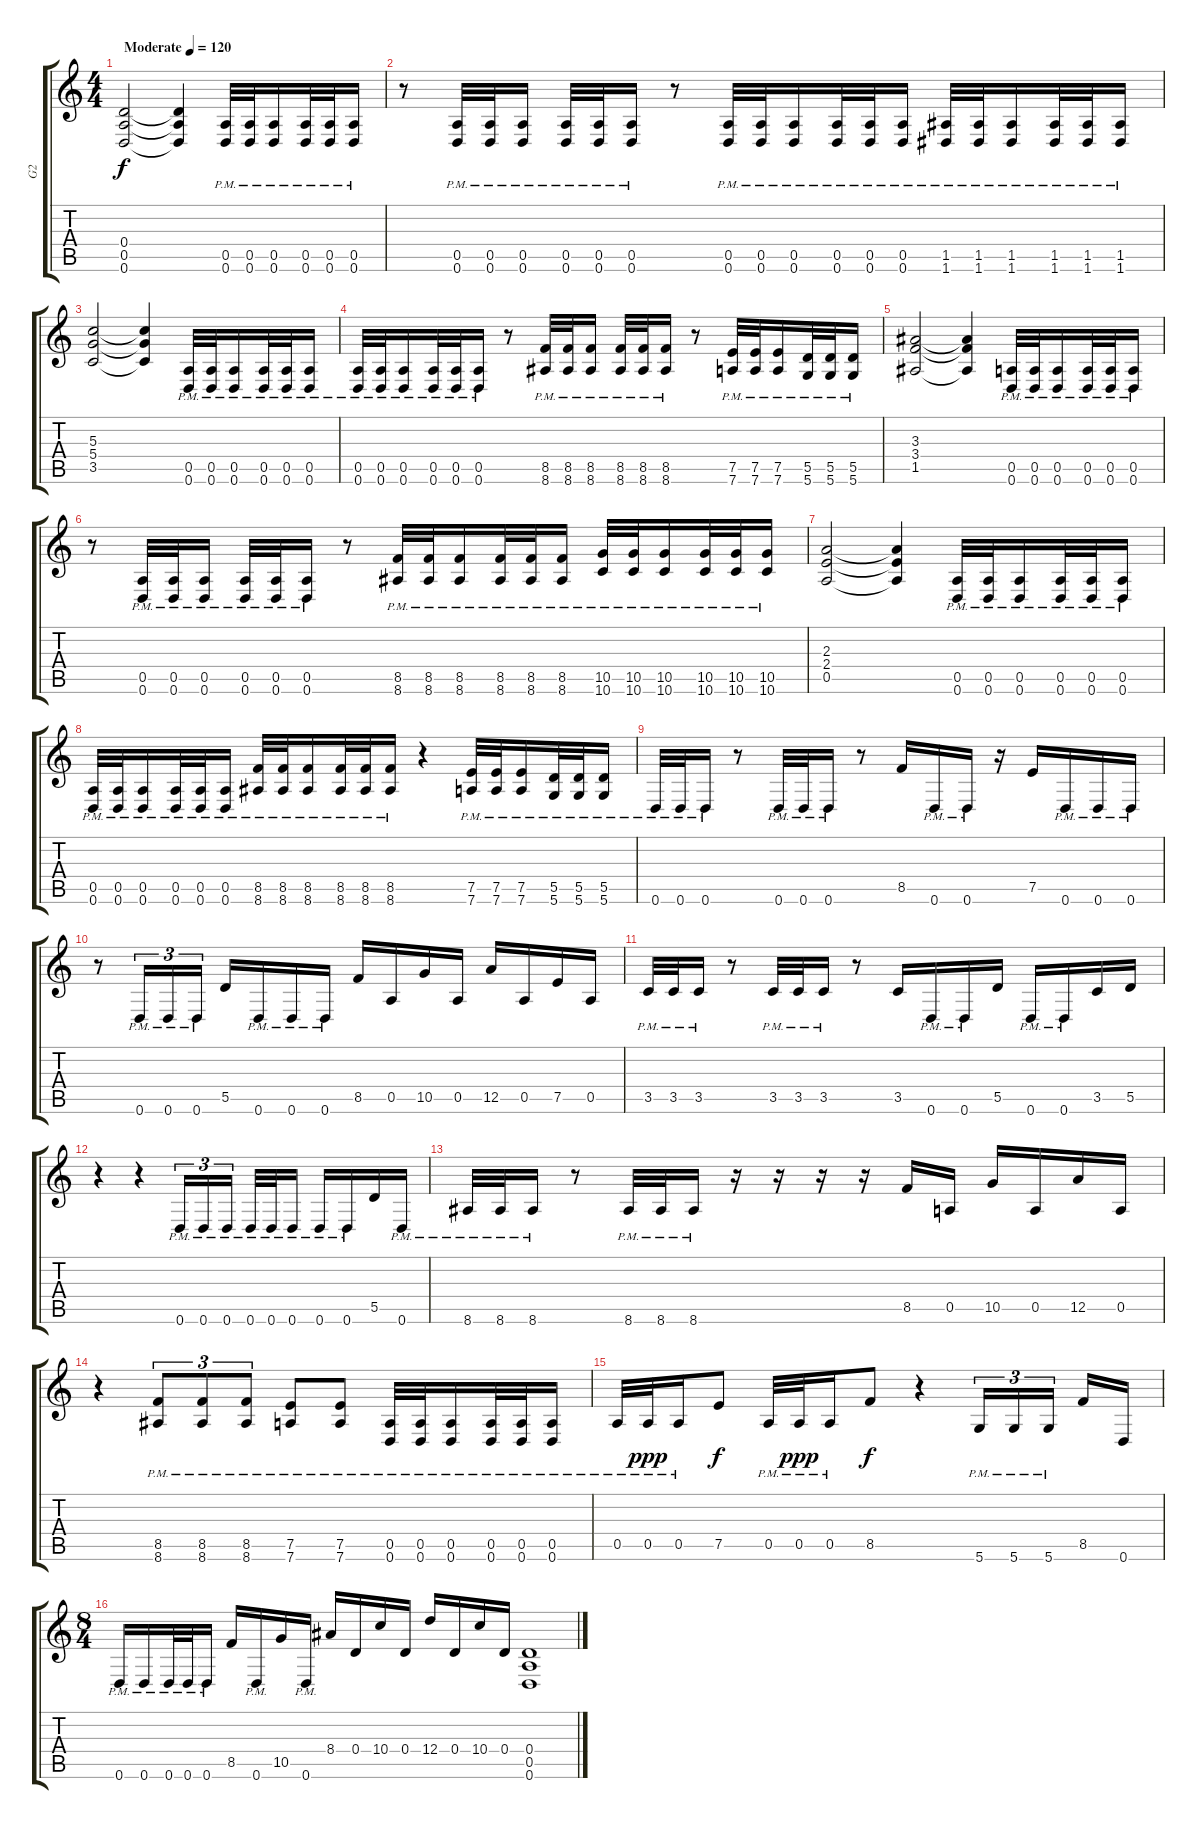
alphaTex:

\track ("G2" "G2") {instrument overdrivenguitar}
\staff {score tabs}
\tuning (E4 B3 G3 D3 A2 D2) {hide}
\ts (4 4)
\tempo (120 "Moderate")
\clef g2
\ks c
(0.4 0.5 0.6).2{dy f instrument overdrivenguitar} (0.4{t} 0.5{t} 0.6{t}).4 (0.5{pm} 0.6{pm}).32 (0.5{pm} 0.6{pm}).32 (0.5{pm} 0.6{pm}).16 (0.5{pm} 0.6{pm}).32 (0.5{pm} 0.6{pm}).32 (0.5{pm} 0.6{pm}).16 |
r.8 (0.5{pm} 0.6{pm}).32 (0.5{pm} 0.6{pm}).32 (0.5{pm} 0.6{pm}).16 (0.5{pm} 0.6{pm}).32 (0.5{pm} 0.6{pm}).32 (0.5{pm} 0.6{pm}).16 r.8 (0.5{pm} 0.6{pm}).32 (0.5{pm} 0.6{pm}).32 (0.5{pm} 0.6{pm}).16 (0.5{pm} 0.6{pm}).32 (0.5{pm} 0.6{pm}).32 (0.5{pm} 0.6{pm}).16 (1.5{pm} 1.6{pm}).32 (1.5{pm} 1.6{pm}).32 (1.5{pm} 1.6{pm}).16 (1.5{pm} 1.6{pm}).32 (1.5{pm} 1.6{pm}).32 (1.5{pm} 1.6{pm}).16 |
(5.3 5.4 3.5).2 (5.3{t} 5.4{t} 3.5{t}).4 (0.5{pm} 0.6{pm}).32 (0.5{pm} 0.6{pm}).32 (0.5{pm} 0.6{pm}).16 (0.5{pm} 0.6{pm}).32 (0.5{pm} 0.6{pm}).32 (0.5{pm} 0.6{pm}).16 |
(0.5{pm} 0.6{pm}).32 (0.5{pm} 0.6{pm}).32 (0.5{pm} 0.6{pm}).16 (0.5{pm} 0.6{pm}).32 (0.5{pm} 0.6{pm}).32 (0.5{pm} 0.6{pm}).16 r.8 (8.5{pm} 8.6{pm}).32 (8.5{pm} 8.6{pm}).32 (8.5{pm} 8.6{pm}).16 (8.5{pm} 8.6{pm}).32 (8.5{pm} 8.6{pm}).32 (8.5{pm} 8.6{pm}).16 r.8 (7.5{pm} 7.6{pm}).32 (7.5{pm} 7.6{pm}).32 (7.5{pm} 7.6{pm}).16 (5.5{pm} 5.6{pm}).32 (5.5{pm} 5.6{pm}).32 (5.5{pm} 5.6{pm}).16 |
(3.3 3.4 1.5).2 (3.3{t} 3.4{t} 1.5{t}).4 (0.5{pm} 0.6{pm}).32 (0.5{pm} 0.6{pm}).32 (0.5{pm} 0.6{pm}).16 (0.5{pm} 0.6{pm}).32 (0.5{pm} 0.6{pm}).32 (0.5{pm} 0.6{pm}).16 |
r.8 (0.5{pm} 0.6{pm}).32 (0.5{pm} 0.6{pm}).32 (0.5{pm} 0.6{pm}).16 (0.5{pm} 0.6{pm}).32 (0.5{pm} 0.6{pm}).32 (0.5{pm} 0.6{pm}).16 r.8 (8.5{pm} 8.6{pm}).32 (8.5{pm} 8.6{pm}).32 (8.5{pm} 8.6{pm}).16 (8.5{pm} 8.6{pm}).32 (8.5{pm} 8.6{pm}).32 (8.5{pm} 8.6{pm}).16 (10.5{pm} 10.6{pm}).32 (10.5{pm} 10.6{pm}).32 (10.5{pm} 10.6{pm}).16 (10.5{pm} 10.6{pm}).32 (10.5{pm} 10.6{pm}).32 (10.5{pm} 10.6{pm}).16 |
(2.3 2.4 0.5).2 (2.3{t} 2.4{t} 0.5{t}).4 (0.5{pm} 0.6{pm}).32 (0.5{pm} 0.6{pm}).32 (0.5{pm} 0.6{pm}).16 (0.5{pm} 0.6{pm}).32 (0.5{pm} 0.6{pm}).32 (0.5{pm} 0.6{pm}).16 |
(0.5{pm} 0.6{pm}).32 (0.5{pm} 0.6{pm}).32 (0.5{pm} 0.6{pm}).16 (0.5{pm} 0.6{pm}).32 (0.5{pm} 0.6{pm}).32 (0.5{pm} 0.6{pm}).16 (8.5{pm} 8.6{pm}).32 (8.5{pm} 8.6{pm}).32 (8.5{pm} 8.6{pm}).16 (8.5{pm} 8.6{pm}).32 (8.5{pm} 8.6{pm}).32 (8.5{pm} 8.6{pm}).16 r.4 (7.5{pm} 7.6{pm}).32 (7.5{pm} 7.6{pm}).32 (7.5{pm} 7.6{pm}).16 (5.5{pm} 5.6{pm}).32 (5.5{pm} 5.6{pm}).32 (5.5{pm} 5.6{pm}).16 |
0.6{pm}.32 0.6{pm}.32 0.6{pm}.16 r.8 0.6{pm}.32 0.6{pm}.32 0.6{pm}.16 r.8 8.5.16 0.6{pm}.16 0.6{pm}.16 r.16 7.5.16 0.6{pm}.16 0.6{pm}.16 0.6{pm}.16 |
r.8 0.6{pm}.16{tu (3 2)} 0.6{pm}.16{tu (3 2)} 0.6{pm}.16{tu (3 2)} 5.5.16 0.6{pm}.16 0.6{pm}.16 0.6{pm}.16 8.5.16 0.5.16 10.5.16 0.5.16 12.5.16 0.5.16 7.5.16 0.5.16 |
3.5{pm}.32 3.5{pm}.32 3.5{pm}.16 r.8 3.5{pm}.32 3.5{pm}.32 3.5{pm}.16 r.8 3.5.16 0.6{pm}.16 0.6{pm}.16 5.5.16 0.6{pm}.16 0.6{pm}.16 3.5.16 5.5.16 |
r.4 r.4 0.6{pm}.16{tu (3 2)} 0.6{pm}.16{tu (3 2)} 0.6{pm}.16{tu (3 2) beam splitsecondary} 0.6{pm}.32 0.6{pm}.32 0.6{pm}.16 0.6{pm}.16 0.6{pm}.16 5.5.16 0.6{pm}.16 |
8.6{pm}.32 8.6{pm}.32 8.6{pm}.16 r.8 8.6{pm}.32 8.6{pm}.32 8.6{pm}.16 r.16 r.16 r.16 r.16 8.5.16 0.5.16 10.5.16 0.5.16 12.5.16 0.5.16 |
r.4 (8.5{pm} 8.6{pm}).8{tu (3 2)} (8.5{pm} 8.6{pm}).8{tu (3 2)} (8.5{pm} 8.6{pm}).8{tu (3 2)} (7.5{pm} 7.6{pm}).8 (7.5{pm} 7.6{pm}).8 (0.5{pm} 0.6{pm}).32 (0.5{pm} 0.6{pm}).32 (0.5{pm} 0.6{pm}).16 (0.5{pm} 0.6{pm}).32 (0.5{pm} 0.6{pm}).32 (0.5{pm} 0.6{pm}).16 |
0.5{pm}.32 0.5{pm}.32{dy ppp} 0.5{pm}.16 7.5.8{dy f} 0.5{pm}.32 0.5{pm}.32{dy ppp} 0.5{pm}.16 8.5.8{dy f} r.4 5.6{pm}.16{tu (3 2)} 5.6{pm}.16{tu (3 2)} 5.6{pm}.16{tu (3 2) beam splitsecondary} 8.5.16 0.6.16 |
\ts (8 4)
0.6{pm}.16 0.6{pm}.16 0.6{pm}.32 0.6{pm}.32 0.6{pm}.16 8.5.16 0.6{pm}.16 10.5.16 0.6{pm}.16 8.4.16 0.4.16 10.4.16 0.4.16 12.4.16 0.4.16 10.4.16 0.4.16 (0.4 0.5 0.6).1
